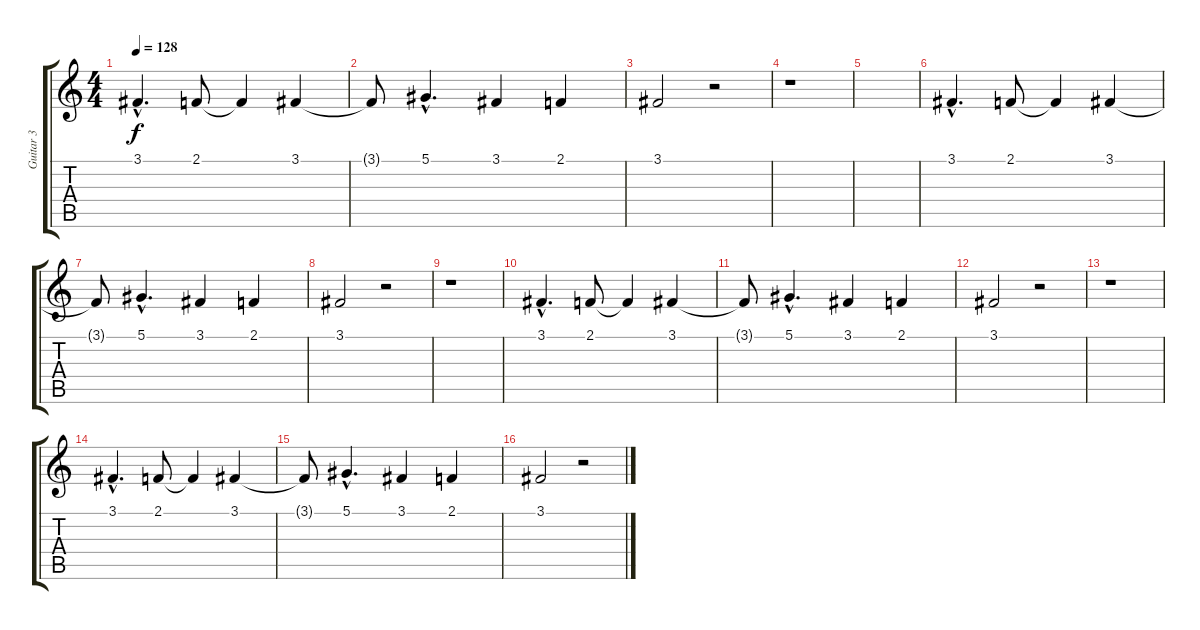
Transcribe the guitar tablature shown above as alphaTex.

\track ("Guitar 3" "Guitar 3") {instrument acousticgrandpiano}
\staff {score tabs}
\tuning (Eb4 Bb3 Gb3 Db3 Ab2 Eb2) {hide}
\ts (4 4)
\tempo 128
\clef g2
\ks c
3.1{hac}.4{d dy f} 2.1.8 2.1{t}.4 3.1.4 |
3.1{t}.8 5.1{hac}.4{d} 3.1.4 2.1.4 |
3.1.2 r.2 |
r.1 |
|
3.1{hac}.4{d} 2.1.8 2.1{t}.4 3.1.4 |
3.1{t}.8 5.1{hac}.4{d} 3.1.4 2.1.4 |
3.1.2 r.2 |
r.1 |
3.1{hac}.4{d} 2.1.8 2.1{t}.4 3.1.4 |
3.1{t}.8 5.1{hac}.4{d} 3.1.4 2.1.4 |
3.1.2 r.2 |
r.1 |
3.1{hac}.4{d} 2.1.8 2.1{t}.4 3.1.4 |
3.1{t}.8 5.1{hac}.4{d} 3.1.4 2.1.4 |
3.1.2 r.2
